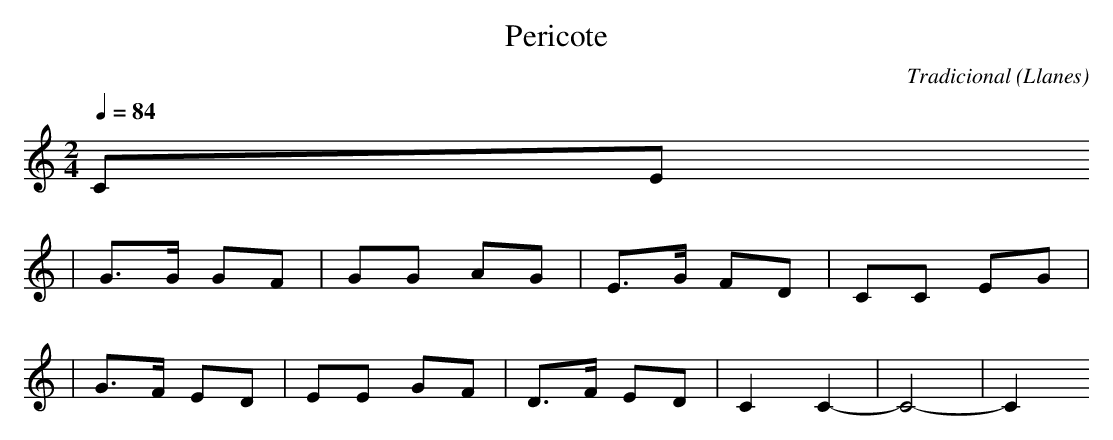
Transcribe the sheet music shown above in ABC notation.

X:1
T:Pericote
C:Tradicional
O:Llanes
M:2/4
L:1/8
Q:1/4=84
K:C
CE
|G>G GF|GG AG|E>G FD|CC EG|
|G>F ED|EE GF|D>F ED|C2 C2-|C4-|C2
